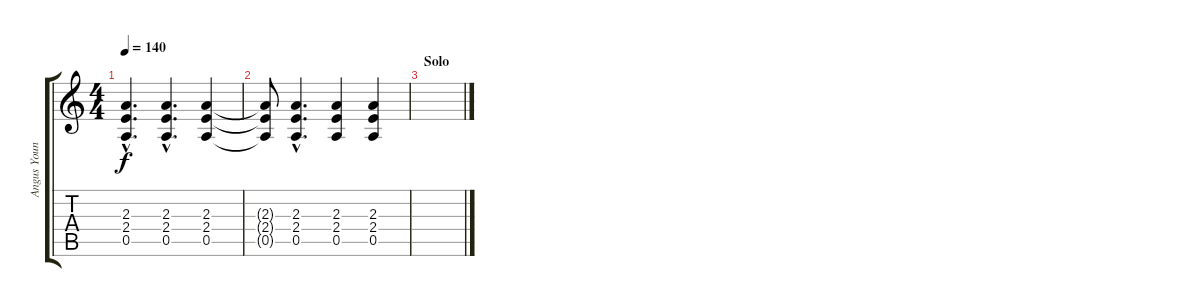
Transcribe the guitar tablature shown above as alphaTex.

\track ("Angus Young" "Angus Youn") {instrument distortionguitar}
\staff {score tabs}
\tuning (E4 B3 G3 D3 A2 E2) {hide}
\ts (4 4)
\tempo 140
\clef g2
\ks c
(2.3{hac} 2.4{hac} 0.5{hac}).4{d dy f} (2.3{hac} 2.4{hac} 0.5{hac}).4{d} (2.3 2.4 0.5).4 |
(2.3{t} 2.4{t} 0.5{t}).8 (2.3{hac} 2.4{hac} 0.5{hac}).4{d} (2.3 2.4 0.5).4 (2.3 2.4 0.5).4 |
\section ("" "Solo")
